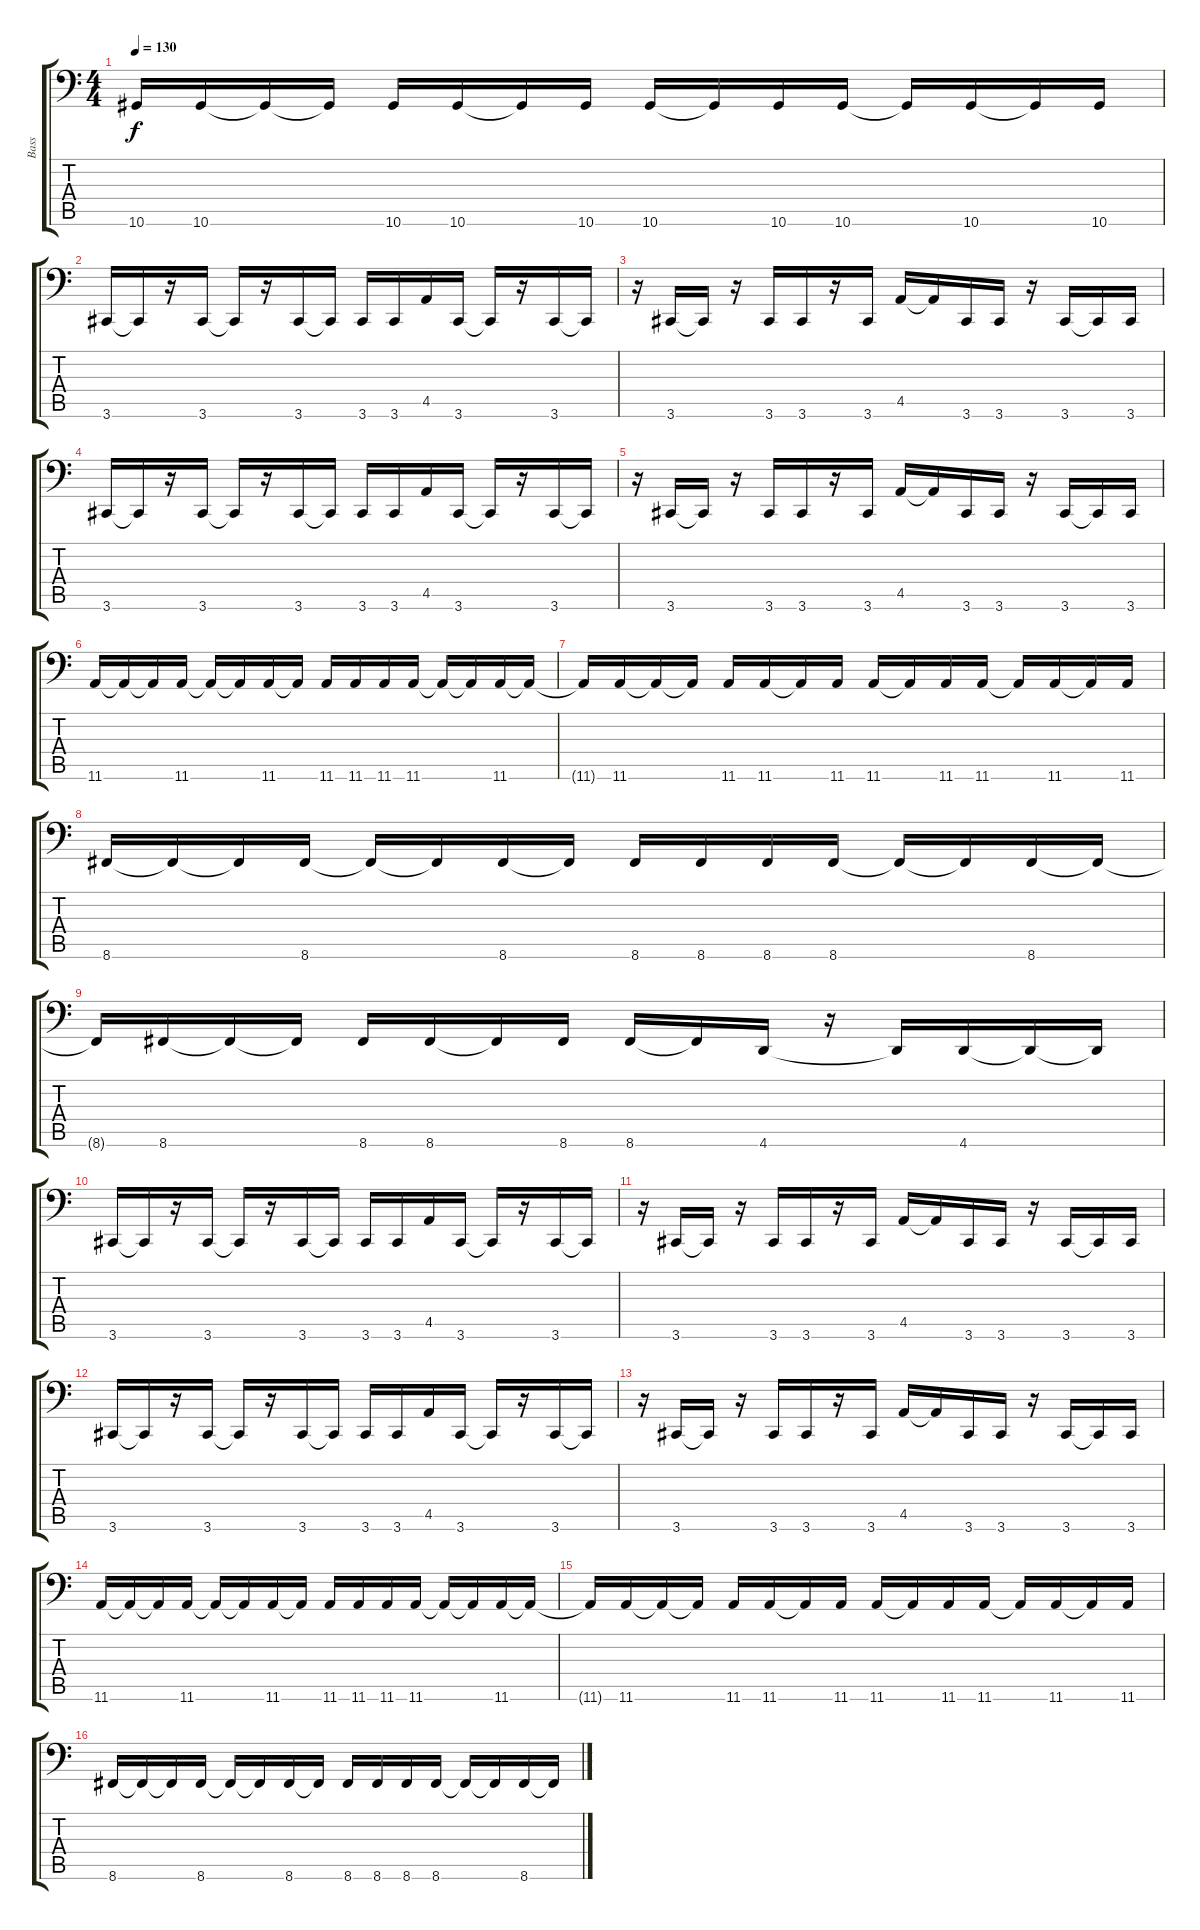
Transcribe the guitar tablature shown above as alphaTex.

\track ("Bass" "Bass") {instrument electricbassfinger}
\staff {score tabs}
\tuning (C3 G2 Eb2 Bb1 F1 Bb0) {hide}
\ts (4 4)
\tempo 130
\clef f4
\ks c
10.6{t}.16{dy f} 10.6.16 10.6{t}.16 10.6{t}.16 10.6.16 10.6.16 10.6{t}.16 10.6.16 10.6.16 10.6{t}.16 10.6.16 10.6.16 10.6{t}.16 10.6.16 10.6{t}.16 10.6.16 |
3.6.16 3.6{t}.16 r.16 3.6.16 3.6{t}.16 r.16 3.6.16 3.6{t}.16 3.6.16 3.6.16 4.5.16 3.6.16 3.6{t}.16 r.16 3.6.16 3.6{t}.16 |
r.16 3.6.16 3.6{t}.16 r.16 3.6.16 3.6.16 r.16 3.6.16 4.5.16 4.5{t}.16 3.6.16 3.6.16 r.16 3.6.16 3.6{t}.16 3.6.16 |
3.6.16 3.6{t}.16 r.16 3.6.16 3.6{t}.16 r.16 3.6.16 3.6{t}.16 3.6.16 3.6.16 4.5.16 3.6.16 3.6{t}.16 r.16 3.6.16 3.6{t}.16 |
r.16 3.6.16 3.6{t}.16 r.16 3.6.16 3.6.16 r.16 3.6.16 4.5.16 4.5{t}.16 3.6.16 3.6.16 r.16 3.6.16 3.6{t}.16 3.6.16 |
11.6.16 11.6{t}.16 11.6{t}.16 11.6.16 11.6{t}.16 11.6{t}.16 11.6.16 11.6{t}.16 11.6.16 11.6.16 11.6.16 11.6.16 11.6{t}.16 11.6{t}.16 11.6.16 11.6{t}.16 |
11.6{t}.16 11.6.16 11.6{t}.16 11.6{t}.16 11.6.16 11.6.16 11.6{t}.16 11.6.16 11.6.16 11.6{t}.16 11.6.16 11.6.16 11.6{t}.16 11.6.16 11.6{t}.16 11.6.16 |
8.6.16 8.6{t}.16 8.6{t}.16 8.6.16 8.6{t}.16 8.6{t}.16 8.6.16 8.6{t}.16 8.6.16 8.6.16 8.6.16 8.6.16 8.6{t}.16 8.6{t}.16 8.6.16 8.6{t}.16 |
8.6{t}.16 8.6.16 8.6{t}.16 8.6{t}.16 8.6.16 8.6.16 8.6{t}.16 8.6.16 8.6.16 8.6{t}.16 4.6.16 r.16 4.6{t}.16 4.6.16 4.6{t}.16 4.6{t}.16 |
3.6.16 3.6{t}.16 r.16 3.6.16 3.6{t}.16 r.16 3.6.16 3.6{t}.16 3.6.16 3.6.16 4.5.16 3.6.16 3.6{t}.16 r.16 3.6.16 3.6{t}.16 |
r.16 3.6.16 3.6{t}.16 r.16 3.6.16 3.6.16 r.16 3.6.16 4.5.16 4.5{t}.16 3.6.16 3.6.16 r.16 3.6.16 3.6{t}.16 3.6.16 |
3.6.16 3.6{t}.16 r.16 3.6.16 3.6{t}.16 r.16 3.6.16 3.6{t}.16 3.6.16 3.6.16 4.5.16 3.6.16 3.6{t}.16 r.16 3.6.16 3.6{t}.16 |
r.16 3.6.16 3.6{t}.16 r.16 3.6.16 3.6.16 r.16 3.6.16 4.5.16 4.5{t}.16 3.6.16 3.6.16 r.16 3.6.16 3.6{t}.16 3.6.16 |
11.6.16 11.6{t}.16 11.6{t}.16 11.6.16 11.6{t}.16 11.6{t}.16 11.6.16 11.6{t}.16 11.6.16 11.6.16 11.6.16 11.6.16 11.6{t}.16 11.6{t}.16 11.6.16 11.6{t}.16 |
11.6{t}.16 11.6.16 11.6{t}.16 11.6{t}.16 11.6.16 11.6.16 11.6{t}.16 11.6.16 11.6.16 11.6{t}.16 11.6.16 11.6.16 11.6{t}.16 11.6.16 11.6{t}.16 11.6.16 |
8.6.16 8.6{t}.16 8.6{t}.16 8.6.16 8.6{t}.16 8.6{t}.16 8.6.16 8.6{t}.16 8.6.16 8.6.16 8.6.16 8.6.16 8.6{t}.16 8.6{t}.16 8.6.16 8.6{t}.16
